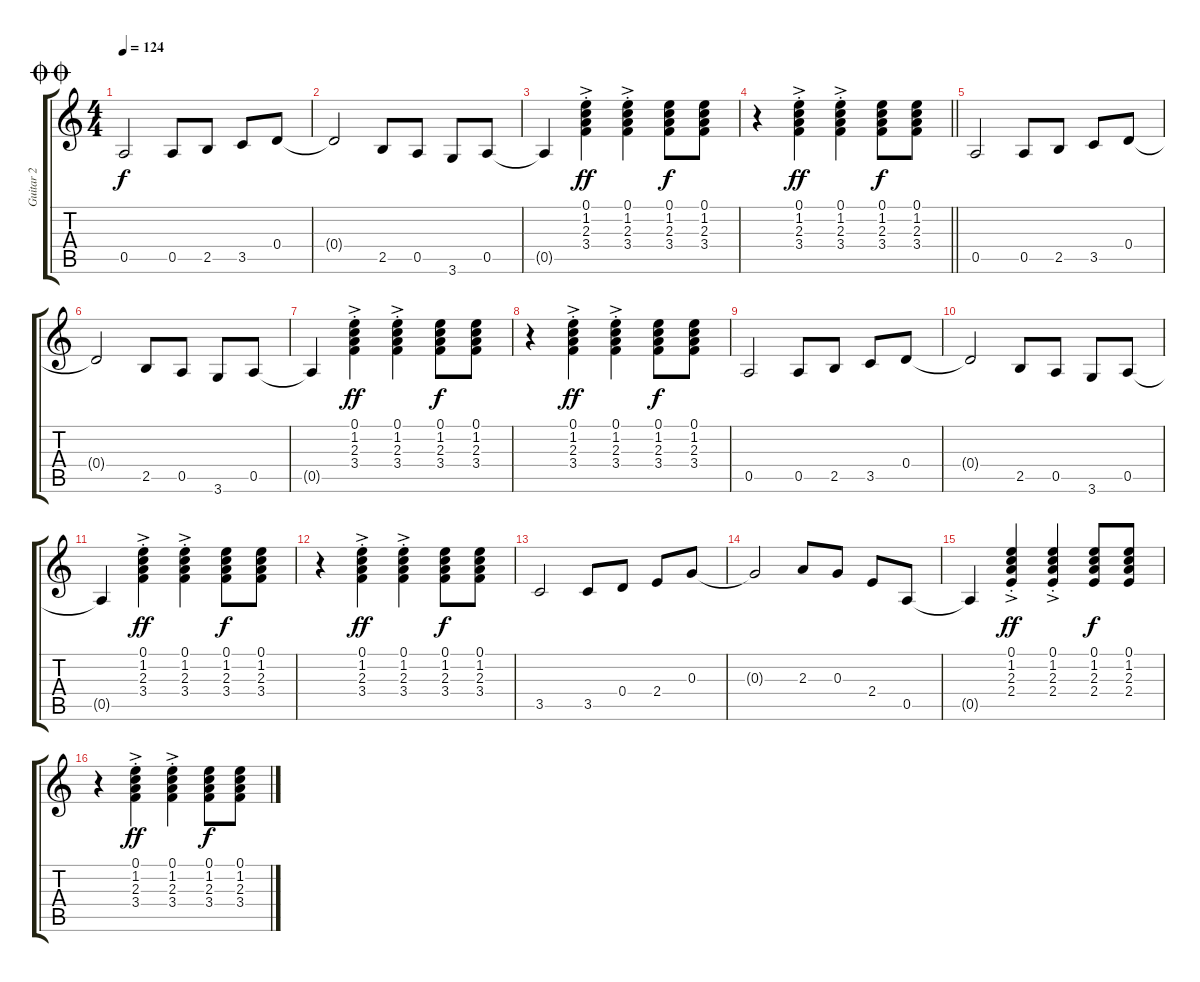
\track ("Guitar 2" "Guitar 2") {instrument distortionguitar}
\staff {score tabs}
\tuning (E4 B3 G3 D3 A2 E2) {hide}
\ts (4 4)
\jump doublecoda
\tempo 124
\clef g2
\ks c
0.5.2{dy f} 0.5.8 2.5.8 3.5.8 0.4.8 |
0.4{t}.2 2.5.8 0.5.8 3.6.8 0.5.8 |
0.5{t}.4 (0.1{ac st} 1.2{ac st} 2.3{ac st} 3.4{ac st}).4{dy ff} (0.1{ac st} 1.2{ac st} 2.3{ac st} 3.4{ac st}).4 (0.1 1.2 2.3 3.4).8{dy f} (0.1 1.2 2.3 3.4).8 |
\barLineRight lightlight
r.4 (0.1{ac st} 1.2{ac st} 2.3{ac st} 3.4{ac st}).4{dy ff} (0.1{ac st} 1.2{ac st} 2.3{ac st} 3.4{ac st}).4 (0.1 1.2 2.3 3.4).8{dy f} (0.1 1.2 2.3 3.4).8 |
0.5.2 0.5.8 2.5.8 3.5.8 0.4.8 |
0.4{t}.2 2.5.8 0.5.8 3.6.8 0.5.8 |
0.5{t}.4 (0.1{ac st} 1.2{ac st} 2.3{ac st} 3.4{ac st}).4{dy ff} (0.1{ac st} 1.2{ac st} 2.3{ac st} 3.4{ac st}).4 (0.1 1.2 2.3 3.4).8{dy f} (0.1 1.2 2.3 3.4).8 |
r.4 (0.1{ac st} 1.2{ac st} 2.3{ac st} 3.4{ac st}).4{dy ff} (0.1{ac st} 1.2{ac st} 2.3{ac st} 3.4{ac st}).4 (0.1 1.2 2.3 3.4).8{dy f} (0.1 1.2 2.3 3.4).8 |
0.5.2 0.5.8 2.5.8 3.5.8 0.4.8 |
0.4{t}.2 2.5.8 0.5.8 3.6.8 0.5.8 |
0.5{t}.4 (0.1{ac st} 1.2{ac st} 2.3{ac st} 3.4{ac st}).4{dy ff} (0.1{ac st} 1.2{ac st} 2.3{ac st} 3.4{ac st}).4 (0.1 1.2 2.3 3.4).8{dy f} (0.1 1.2 2.3 3.4).8 |
r.4 (0.1{ac st} 1.2{ac st} 2.3{ac st} 3.4{ac st}).4{dy ff} (0.1{ac st} 1.2{ac st} 2.3{ac st} 3.4{ac st}).4 (0.1 1.2 2.3 3.4).8{dy f} (0.1 1.2 2.3 3.4).8 |
3.5.2 3.5.8 0.4.8 2.4.8 0.3.8 |
0.3{t}.2 2.3.8 0.3.8 2.4.8 0.5.8 |
0.5{t}.4 (0.1{ac st} 1.2{ac st} 2.3{ac st} 2.4{ac st}).4{dy ff} (0.1{ac st} 1.2{ac st} 2.3{ac st} 2.4{ac st}).4 (0.1 1.2 2.3 2.4).8{dy f} (0.1 1.2 2.3 2.4).8 |
r.4 (0.1{ac st} 1.2{ac st} 2.3{ac st} 3.4{ac st}).4{dy ff} (0.1{ac st} 1.2{ac st} 2.3{ac st} 3.4{ac st}).4 (0.1 1.2 2.3 3.4).8{dy f} (0.1 1.2 2.3 3.4).8
